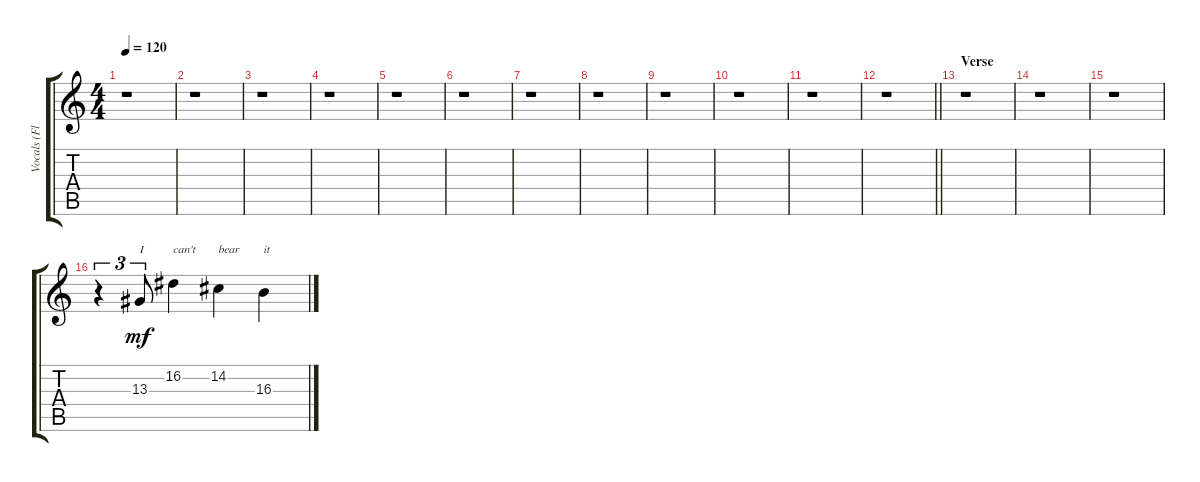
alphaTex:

\track ("Vocals (Floor)" "Vocals (Fl") {instrument clarinet}
\staff {score tabs}
\tuning (E4 B3 G3 D3 A2 E2) {hide}
\ts (4 4)
\tempo 120
\clef g2
\ks c
r.1{dy mf} |
r.1 |
r.1 |
r.1 |
r.1 |
r.1 |
r.1 |
r.1 |
r.1 |
r.1 |
r.1 |
\barLineRight lightlight
r.1 |
\section ("" "Verse")
r.1 |
r.1 |
r.1 |
r.4{tu (3 2)} 13.3.8{tu (3 2) txt "I"} 16.2.4{txt "can't"} 14.2.4{txt "bear"} 16.3.4{txt "it"}
